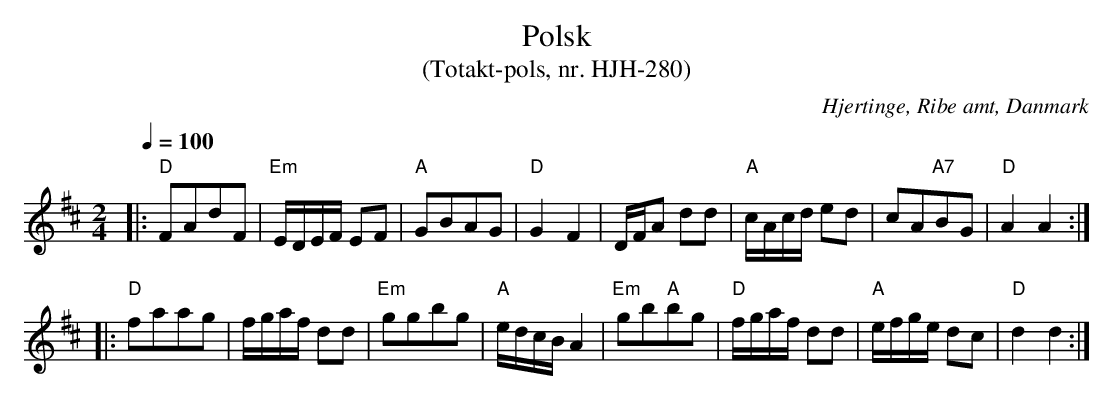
X:1
T:Polsk
T:(Totakt-pols, nr. HJH-280)
O:Hjertinge, Ribe amt, Danmark
M:2/4
L:1/8
Q:1/4=100
K:D
|: "D"FAdF | "Em"E/D/E/F/ EF | "A"GBAG | "D"G2 F2 | D/F/A dd | "A"c/A/c/d/ ed | cA"A7"BG | "D"A2 A2 :|
|: "D"faag | f/g/a/f/ dd | "Em"ggbg | "A"e/d/c/B/ A2 | "Em"gb"A"bg | "D"f/g/a/f/ dd | "A"e/f/g/e/ dc | "D"d2 d2 :|
